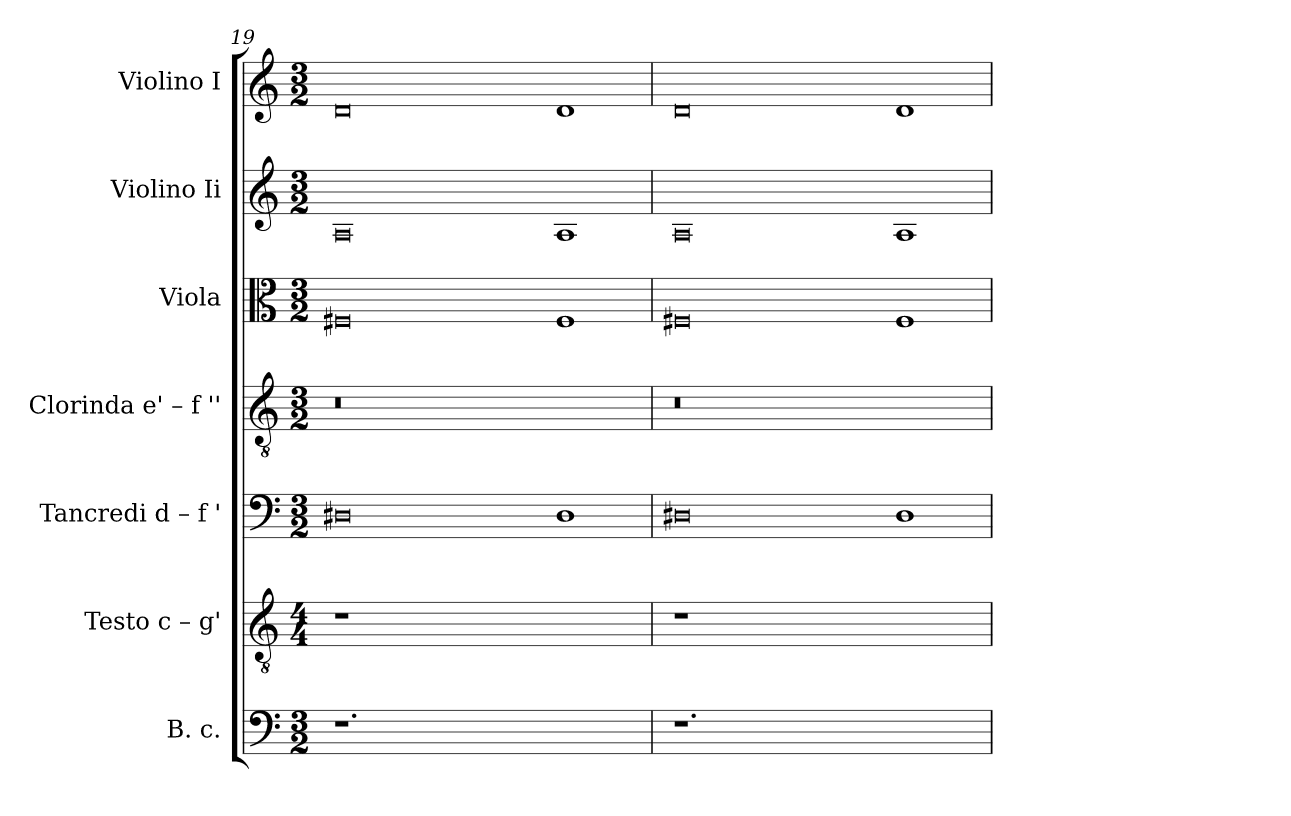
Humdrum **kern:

**kern	**kern	**kern	**kern	**kern	**kern	**kern	**text
*part7	*part6	*part5	*part4	*part3	*part2	*part1	*part1
*staff7	*staff6	*staff5	*staff4	*staff3	*staff2	*staff1	*staff1
*I"B. c.	*I"Testo  c – g'	*I"Tancredi  d – f '	*I"Clorinda  e' – f ''	*I"Viola	*I"Violino Ii	*I"Violino I	*
*clefF4	*clefGv2	*clefF4	*clefGv2	*clefC3	*clefG2	*clefG2	*
*k[]	*k[]	*k[]	*k[]	*k[]	*k[]	*k[]	*
*C:	*C:	*C:	*C:	*C:	*C:	*C:	*
*M3/2	*M4/4	*M3/2	*M3/2	*M3/2	*M3/2	*M3/2	*
=19	=19	=19	=19	=19	=19	=19	=19
!	!	!	!	!	!	!	!LO:LY:b:cj
1.r	1r	0D#	0.r	0F#X	0A	0d	.
.	0ryy	.	.	.	.	.	.
1.ryy	.	.	.	.	.	.	.
!	!	!	!	!	!	!	!LO:LY:b:cj
.	.	1D#	.	1F#	1A	1d	.
!!LO:PB:g=z
=20	=20	=20	=20	=20	=20	=20	=20
!	!	!	!	!	!	!	!LO:LY:b:cj
1.r	1r	0D#	0.r	0F#X	0A	0d	.
.	0ryy	.	.	.	.	.	.
1.ryy	.	.	.	.	.	.	.
!	!	!	!	!	!	!	!LO:LY:b:cj
.	.	1D#	.	1F#	1A	1d	.
=	=	=	=	=	=	=	=
*-	*-	*-	*-	*-	*-	*-	*-
